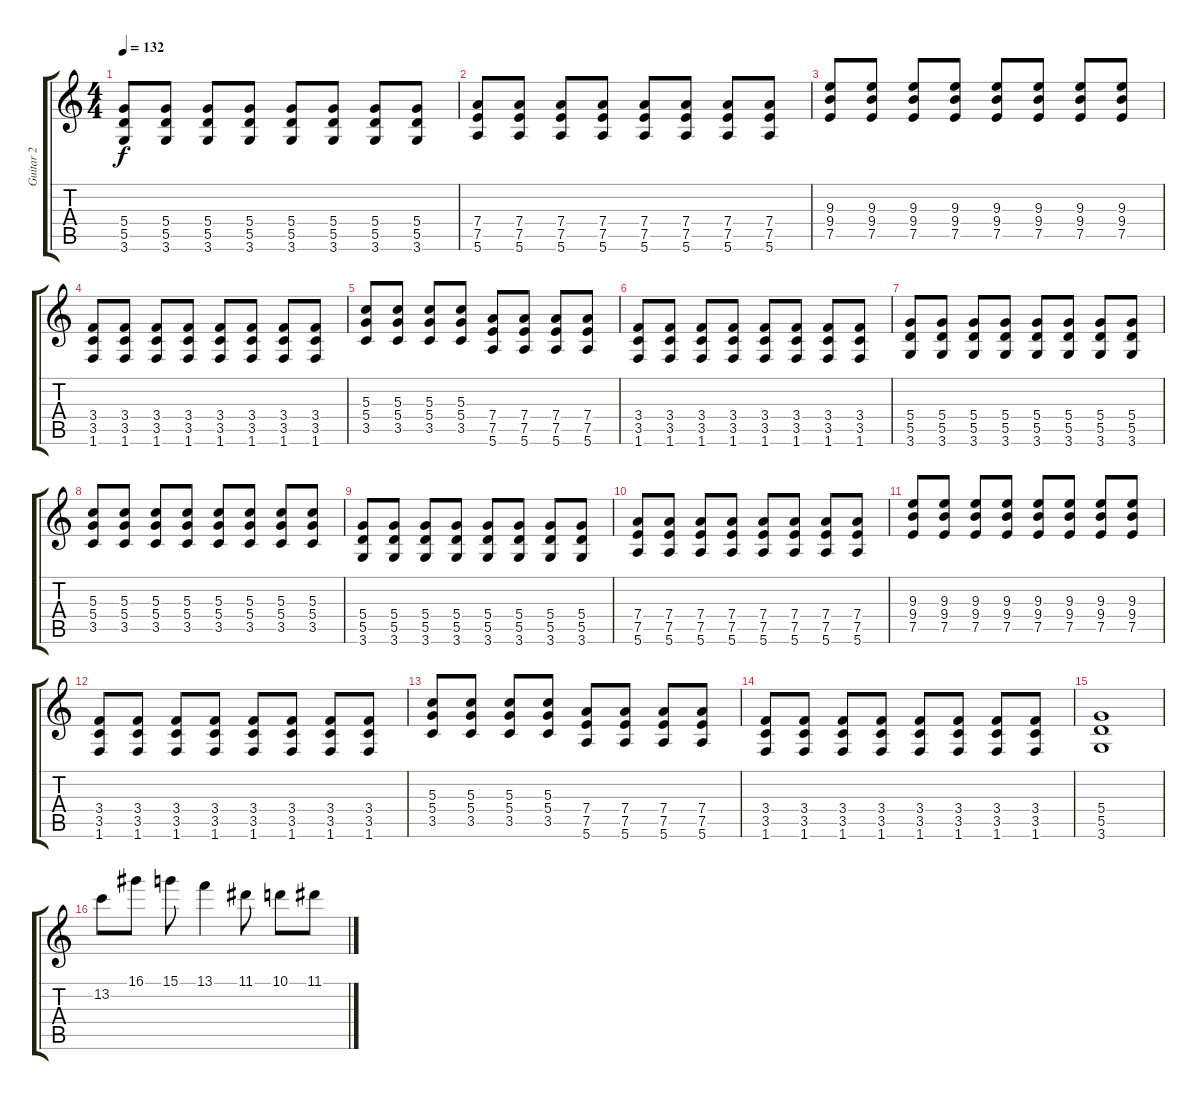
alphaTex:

\track ("Guitar 2" "Guitar 2") {instrument overdrivenguitar}
\staff {score tabs}
\tuning (E4 B3 G3 D3 A2 E2) {hide}
\ts (4 4)
\tempo 132
\clef g2
\ks c
(5.4 5.5 3.6).8{dy f} (5.4 5.5 3.6).8 (5.4 5.5 3.6).8 (5.4 5.5 3.6).8 (5.4 5.5 3.6).8 (5.4 5.5 3.6).8 (5.4 5.5 3.6).8 (5.4 5.5 3.6).8 |
(7.4 7.5 5.6).8 (7.4 7.5 5.6).8 (7.4 7.5 5.6).8 (7.4 7.5 5.6).8 (7.4 7.5 5.6).8 (7.4 7.5 5.6).8 (7.4 7.5 5.6).8 (7.4 7.5 5.6).8 |
(9.3 9.4 7.5).8 (9.3 9.4 7.5).8 (9.3 9.4 7.5).8 (9.3 9.4 7.5).8 (9.3 9.4 7.5).8 (9.3 9.4 7.5).8 (9.3 9.4 7.5).8 (9.3 9.4 7.5).8 |
(3.4 3.5 1.6).8 (3.4 3.5 1.6).8 (3.4 3.5 1.6).8 (3.4 3.5 1.6).8 (3.4 3.5 1.6).8 (3.4 3.5 1.6).8 (3.4 3.5 1.6).8 (3.4 3.5 1.6).8 |
(5.3 5.4 3.5).8 (5.3 5.4 3.5).8 (5.3 5.4 3.5).8 (5.3 5.4 3.5).8 (7.4 7.5 5.6).8 (7.4 7.5 5.6).8 (7.4 7.5 5.6).8 (7.4 7.5 5.6).8 |
(3.4 3.5 1.6).8 (3.4 3.5 1.6).8 (3.4 3.5 1.6).8 (3.4 3.5 1.6).8 (3.4 3.5 1.6).8 (3.4 3.5 1.6).8 (3.4 3.5 1.6).8 (3.4 3.5 1.6).8 |
(5.4 5.5 3.6).8 (5.4 5.5 3.6).8 (5.4 5.5 3.6).8 (5.4 5.5 3.6).8 (5.4 5.5 3.6).8 (5.4 5.5 3.6).8 (5.4 5.5 3.6).8 (5.4 5.5 3.6).8 |
(5.3 5.4 3.5).8{volume 8 instrument overdrivenguitar} (5.3 5.4 3.5).8 (5.3 5.4 3.5).8 (5.3 5.4 3.5).8 (5.3 5.4 3.5).8 (5.3 5.4 3.5).8 (5.3 5.4 3.5).8 (5.3 5.4 3.5).8 |
(5.4 5.5 3.6).8 (5.4 5.5 3.6).8 (5.4 5.5 3.6).8 (5.4 5.5 3.6).8 (5.4 5.5 3.6).8 (5.4 5.5 3.6).8 (5.4 5.5 3.6).8 (5.4 5.5 3.6).8 |
(7.4 7.5 5.6).8 (7.4 7.5 5.6).8 (7.4 7.5 5.6).8 (7.4 7.5 5.6).8 (7.4 7.5 5.6).8 (7.4 7.5 5.6).8 (7.4 7.5 5.6).8 (7.4 7.5 5.6).8 |
(9.3 9.4 7.5).8 (9.3 9.4 7.5).8 (9.3 9.4 7.5).8 (9.3 9.4 7.5).8 (9.3 9.4 7.5).8 (9.3 9.4 7.5).8 (9.3 9.4 7.5).8 (9.3 9.4 7.5).8 |
(3.4 3.5 1.6).8 (3.4 3.5 1.6).8 (3.4 3.5 1.6).8 (3.4 3.5 1.6).8 (3.4 3.5 1.6).8 (3.4 3.5 1.6).8 (3.4 3.5 1.6).8 (3.4 3.5 1.6).8 |
(5.3 5.4 3.5).8 (5.3 5.4 3.5).8 (5.3 5.4 3.5).8 (5.3 5.4 3.5).8 (7.4 7.5 5.6).8 (7.4 7.5 5.6).8 (7.4 7.5 5.6).8 (7.4 7.5 5.6).8 |
(3.4 3.5 1.6).8 (3.4 3.5 1.6).8 (3.4 3.5 1.6).8 (3.4 3.5 1.6).8 (3.4 3.5 1.6).8 (3.4 3.5 1.6).8 (3.4 3.5 1.6).8 (3.4 3.5 1.6).8 |
(5.4 5.5 3.6).1 |
13.2.8{volume 11 balance 8 instrument overdrivenguitar} 16.1.8 15.1.8 13.1.4 11.1.8 10.1.8 11.1.8
